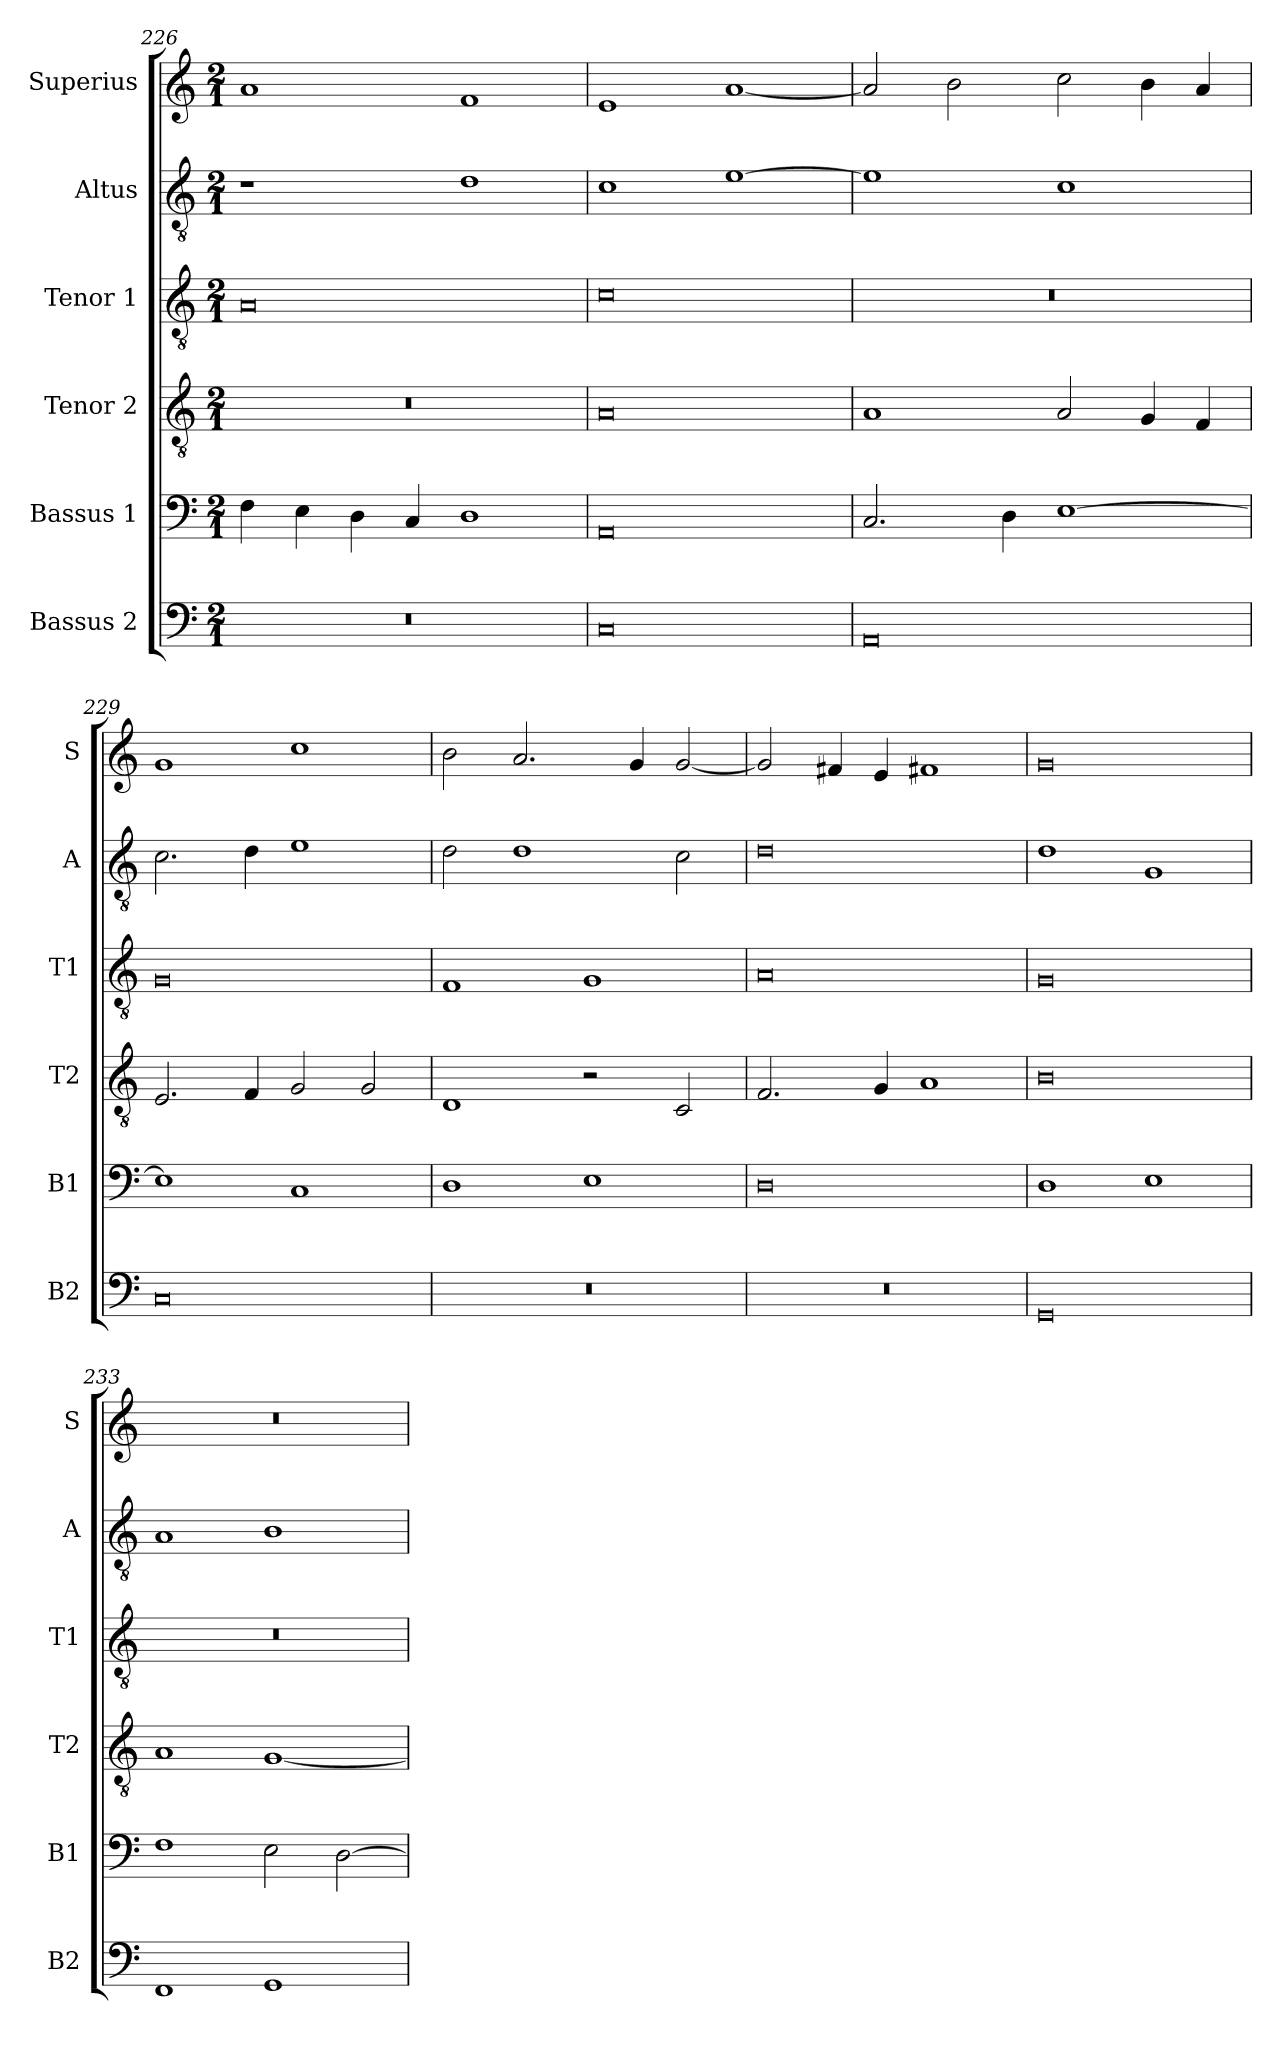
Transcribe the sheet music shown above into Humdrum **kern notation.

**kern	**kern	**kern	**kern	**kern	**kern
*part6	*part5	*part4	*part3	*part2	*part1
*staff6	*staff5	*staff4	*staff3	*staff2	*staff1
*I"Bassus 2	*I"Bassus 1	*I"Tenor 2	*I"Tenor 1	*I"Altus	*I"Superius
*I'B2	*I'B1	*I'T2	*I'T1	*I'A	*I'S
*clefF4	*clefF4	*clefGv2	*clefGv2	*clefGv2	*clefG2
*k[]	*k[]	*k[]	*k[]	*k[]	*k[]
*M2/1	*M2/1	*M2/1	*M2/1	*M2/1	*M2/1
=226	=226	=226	=226	=226	=226
0r	4F	0r	0A	1r	1a
.	4E	.	.	.	.
.	4D	.	.	.	.
.	4C	.	.	.	.
.	1D	.	.	1d	1f
=227	=227	=227	=227	=227	=227
0C	0AA	0A	0c	1c	1e
.	.	.	.	[1e	[1a
=228	=228	=228	=228	=228	=228
0AA	2.C	1A	0r	1e]	2a]
.	.	.	.	.	2b
.	4D	.	.	.	.
.	[1E	2A	.	1c	2cc
.	.	4G	.	.	4b
.	.	4F	.	.	4a
=229	=229	=229	=229	=229	=229
0C	1E]	2.E	0G	2.c	1g
.	.	4F	.	4d	.
.	1C	2G	.	1e	1cc
.	.	2G	.	.	.
=230	=230	=230	=230	=230	=230
0r	1D	1D	1F	2d	2b
.	.	.	.	1d	2.a
.	1E	2r	1G	.	.
.	.	.	.	.	4g
.	.	2C	.	2c	[2g
=231	=231	=231	=231	=231	=231
0r	0D	2.F	0A	0d	2g]
.	.	.	.	.	4f#X
.	.	4G	.	.	4e
.	.	1A	.	.	1f#X
=232	=232	=232	=232	=232	=232
0GG	1D	0B	0G	1d	0g
.	1E	.	.	1G	.
=233	=233	=233	=233	=233	=233
1FF	1F	1A	0r	1A	0r
1GG	2E	[1G	.	1B	.
.	[2D	.	.	.	.
=	=	=	=	=	=
*-	*-	*-	*-	*-	*-
